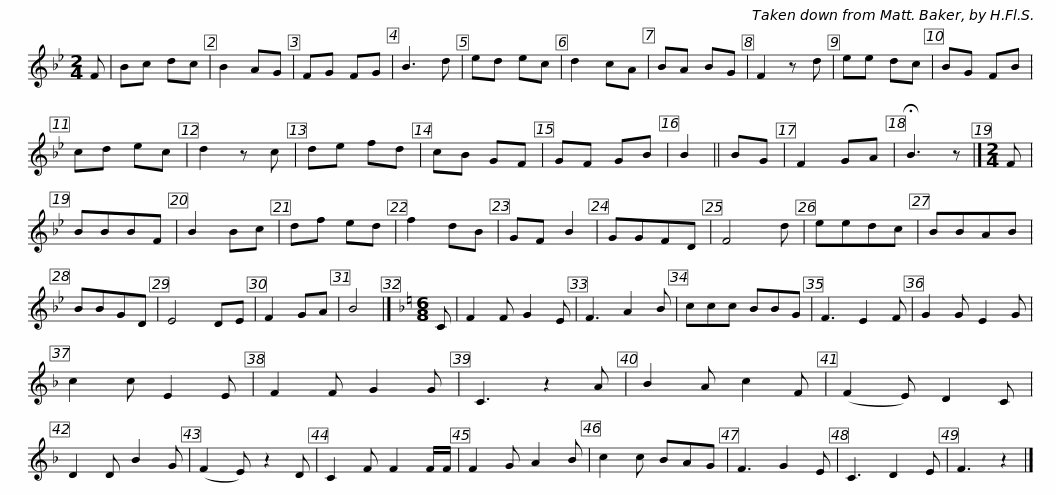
X:1
L:1/8
M:2/4
I:linebreak $
K:Bb
V:1 treble
V:1
 F | Bc dc | B2 AG | FG FG | B3 d | %5
 ed ec | d2 cA | BA BG | F2 z d | ee dc |$ %10
 BG FB | cd ec | d2 z c | de fd | cB GF | %15
 GF GB | B2 || BG | F2 GA | !fermata!B3 z |] %20
[M:2/4] F | BBBF | B2 Bc |$ df ed | f2 dB | %25
 GF B2 | GGFD |$ F4 d | eedc | BBAB | %30
 BBGD | E4 DE | F2 GA | B4 |][K:F][M:6/8] C | %35
 F2 F G2 E | F3 A2 B | ccc BBG |$ F3 E2 F | G2 G E2 G | %40
 c2 c E2 E |$ F2 F G2 G | C3 z2 A | B2 A c2 F | (F2 E) D2 C | %45
 D2 D B2 G | (F2 E) z2 D |$ C2 F F2 F/F/ | F2 G A2 B | c2 c BAG | %50
 F3 G2 E | C3 D2 E | F3 z2 |] %53
